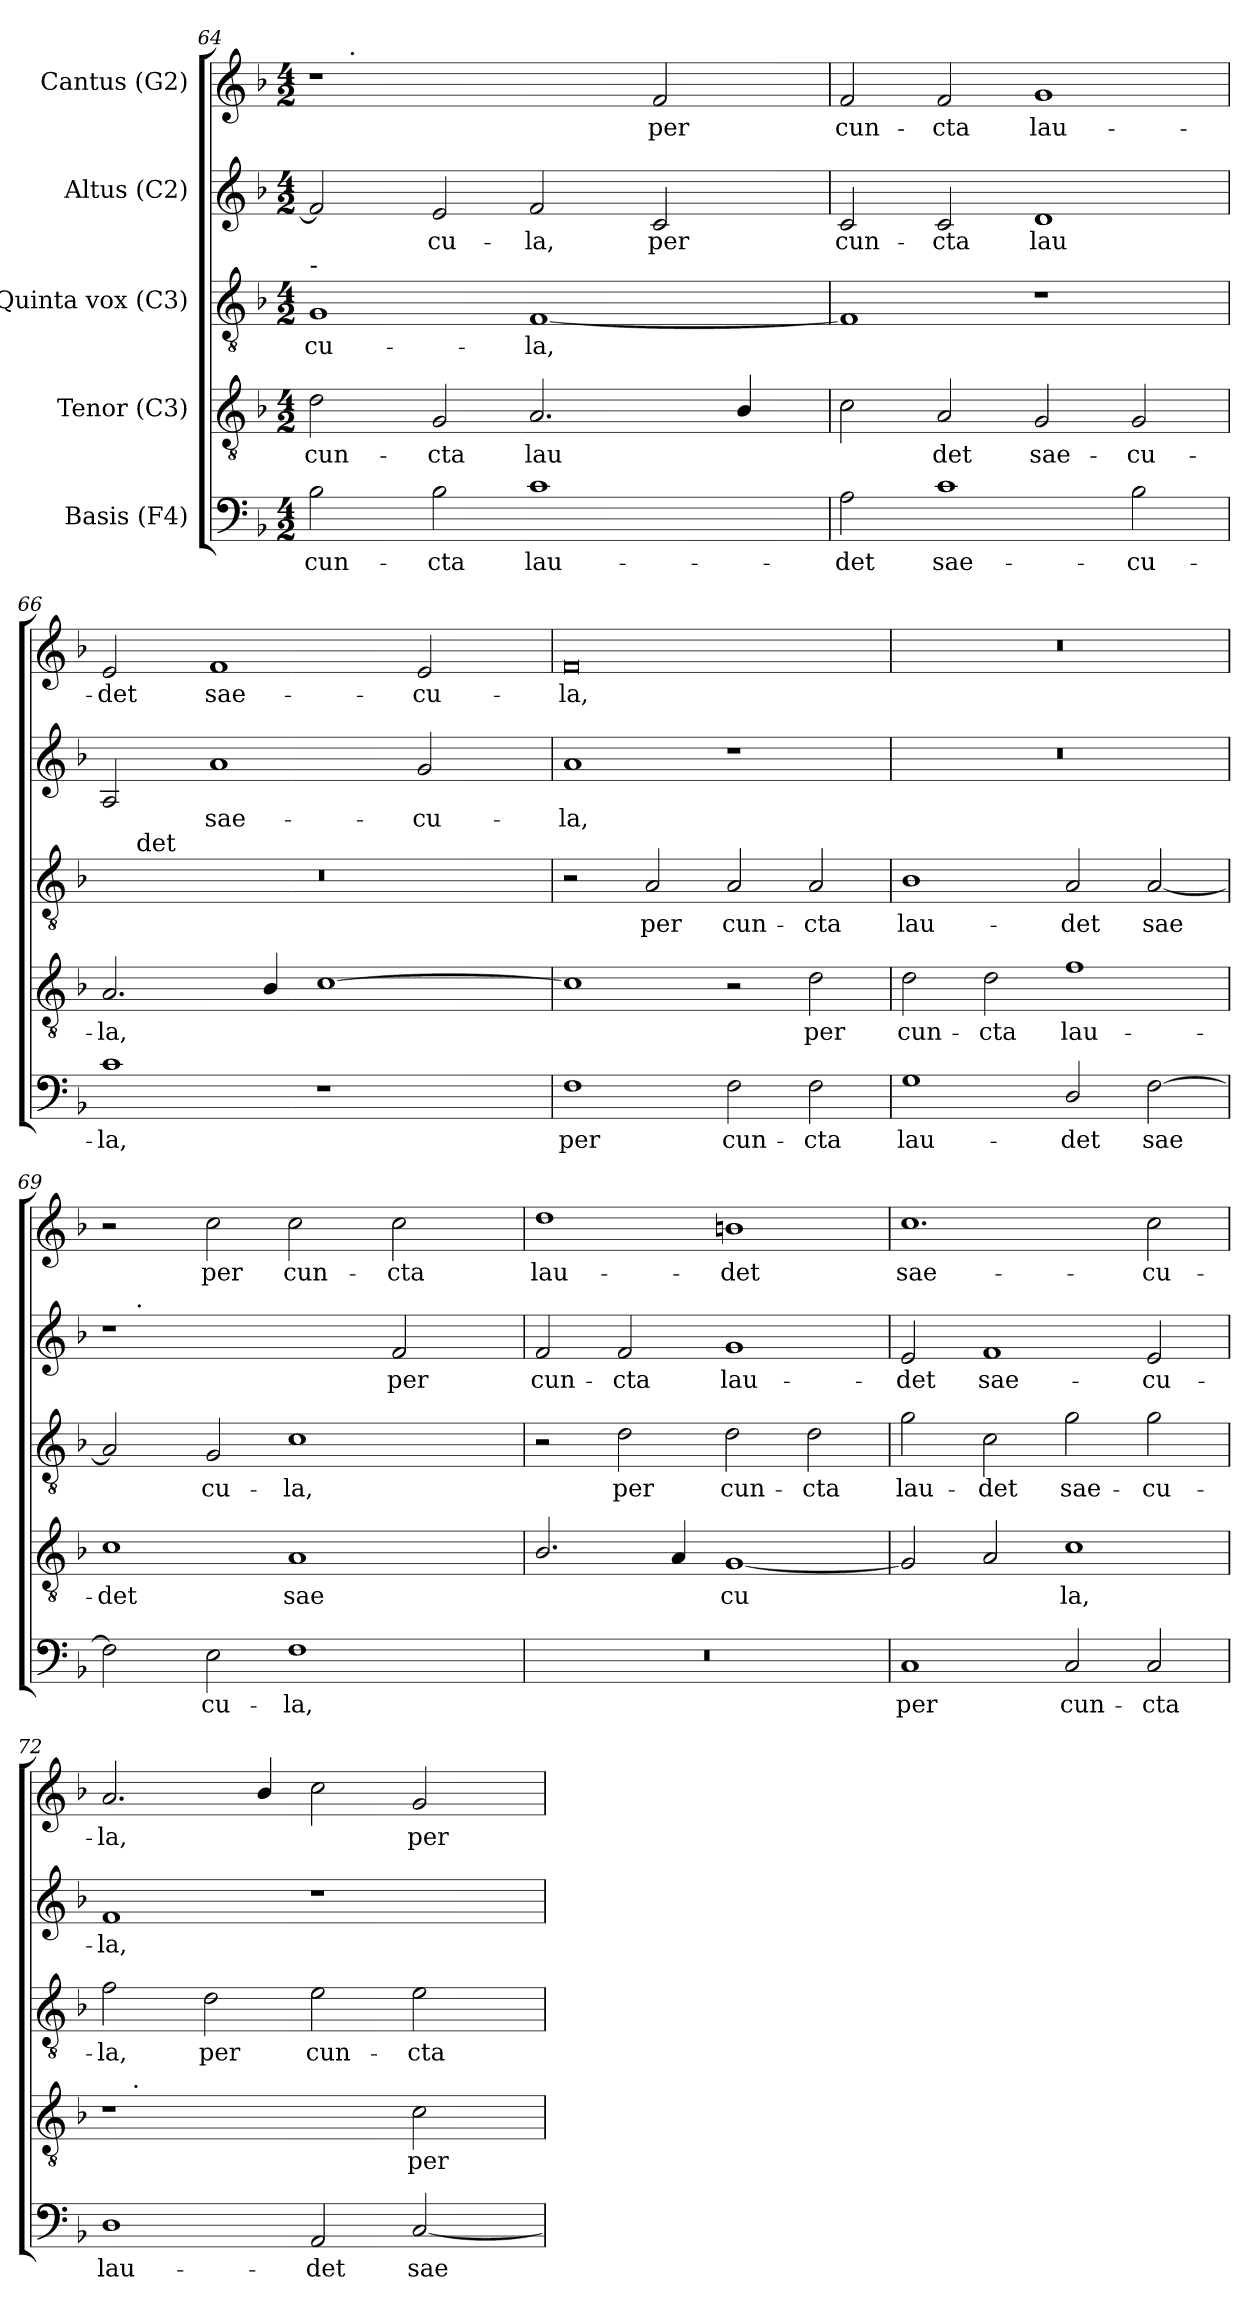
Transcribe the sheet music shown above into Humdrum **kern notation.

**kern	**text	**kern	**text	**kern	**text	**kern	**text	**kern	**text
*part5	*part5	*part4	*part4	*part3	*part3	*part2	*part2	*part1	*part1
*staff5	*staff5	*staff4	*staff4	*staff3	*staff3	*staff2	*staff2	*staff1	*staff1
*I"Basis (F4)	*	*I"Tenor (C3)	*	*I"Quinta vox (C3)	*	*I"Altus (C2)	*	*I"Cantus (G2)	*
!!LO:PB:g=z
*clefF4	*	*clefGv2	*	*clefGv2	*	*clefG2	*	*clefG2	*
*k[b-]	*	*k[b-]	*	*k[b-]	*	*k[b-]	*	*k[b-]	*
*F:	*	*F:	*	*F:	*	*F:	*	*F:	*
*M4/2	*	*M4/2	*	*M4/2	*	*M4/2	*	*M4/2	*
=64	=64	=64	=64	=64	=64	=64	=64	=64	=64
!	!	!	!	!LO:TX:a:t=-	!	!	!	!	!
!	!LO:LY:b:rj	!	!LO:LY:b:rj	!	!LO:LY:b:cj	!	!LO:LY:b:cj	!	!
*	*	*	*	*	*	*	*	*^	*
2B-\	cun-	2d\	cun-	1G	-cu-	2f/]	--	1r	16..ryy	.
!	!	!	!	!	!	!	!	!	!LO:TX:a:t=.	!
.	.	.	.	.	.	.	.	.	1ryy	.
!	!LO:LY:b:rj	!	!LO:LY:b:rj	!	!	!	!LO:LY:b:cj	!	!	!
2B-\	-cta	2G/	-cta	.	.	2e/	-cu-	.	.	.
!	!LO:LY:b:rj	!	!LO:LY:b:rj	!	!LO:LY:b:cj	!	!LO:LY:b:cj	!	!	!
1c	lau-	2.A/	lau-	[<1F	-la,	2f/	-la,	2ryy	.	.
.	.	.	.	.	.	.	.	.	2ryy	.
!	!	!	!	!	!	!	!LO:LY:b:cj	!	!	!LO:LY:b:rj
.	.	.	.	.	.	2c/	per	2f/	.	per
.	.	.	.	.	.	.	.	.	4ryy	.
!	!	!	!LO:LY:b:rj	!	!	!	!	!	!	!
.	.	4B-/	--	.	.	.	.	.	.	.
.	.	.	.	.	.	.	.	.	8ryy	.
.	.	.	.	.	.	.	.	.	64ryy	.
=65	=65	=65	=65	=65	=65	=65	=65	=65	=65	=65
!	!LO:LY:b:rj	!	!LO:LY:b:rj	!	!LO:LY:b:cj	!	!LO:LY:b:cj	!	!	!LO:LY:b:rj
*	*	*	*	*	*	*	*	*v	*v	*
2A\	-det	2c\	--	1F]	.	2c/	cun-	2f/	cun-
!	!LO:LY:b:rj	!	!LO:LY:b:rj	!	!	!	!LO:LY:b:cj	!	!LO:LY:b:rj
1c	sae-	2A/	-det	.	.	2c/	-cta	2f/	-cta
!	!	!	!LO:LY:b:rj	!	!	!	!LO:LY:b:cj	!	!LO:LY:b:rj
.	.	2G/	sae-	1r	.	1d	lau-	1g	lau-
!	!LO:LY:b:rj	!	!LO:LY:b:rj	!	!	!	!	!	!
2B-\	-cu-	2G/	-cu-	.	.	.	.	.	.
=66	=66	=66	=66	=66	=66	=66	=66	=66	=66
!	!LO:LY:b:rj	!	!LO:LY:b:rj	!	!	!	!LO:LY:b:cj	!	!LO:LY:b:rj
*	*	*	*	*^	*	*	*	*	*
1c	-la,	2.A/	-la,	0r	16ryy	.	2A/	--	2e/	-det
.	.	.	.	.	64ryy	.	.	.	.	.
!	!	!	!	!	!LO:TX:a:t=det	!	!	!	!	!
.	.	.	.	.	1ryy	.	.	.	.	.
!	!	!	!	!	!	!	!	!LO:LY:b:cj	!	!LO:LY:b:rj
.	.	.	.	.	.	.	1a	-sae-	1f	sae-
!	!	!	!LO:LY:b:rj	!	!	!	!	!	!	!
.	.	4B-/	.	.	.	.	.	.	.	.
!	!	!	!LO:LY:b:rj	!	!	!	!	!	!	!
1r	.	[>1c	.	.	.	.	.	.	.	.
.	.	.	.	.	2ryy	.	.	.	.	.
!	!	!	!	!	!	!	!	!LO:LY:b:cj	!	!LO:LY:b:rj
.	.	.	.	.	.	.	2g/	-cu-	2e/	-cu-
.	.	.	.	.	4ryy	.	.	.	.	.
.	.	.	.	.	8ryy	.	.	.	.	.
.	.	.	.	.	32.ryy	.	.	.	.	.
=67	=67	=67	=67	=67	=67	=67	=67	=67	=67	=67
!	!LO:LY:b:rj	!	!LO:LY:b:rj	!	!	!	!	!LO:LY:b:cj	!	!LO:LY:b:rj
*	*	*	*	*v	*v	*	*	*	*	*
1F	per	1c]	.	2r	.	1a	-la,	0f	-la,
!	!	!	!	!	!LO:LY:b:cj	!	!	!	!
.	.	.	.	2A/	per	.	.	.	.
!	!LO:LY:b:rj	!	!	!	!LO:LY:b:cj	!	!	!	!
2F\	cun-	2r	.	2A/	cun-	1r	.	.	.
!	!LO:LY:b:rj	!	!LO:LY:b:rj	!	!LO:LY:b:cj	!	!	!	!
2F\	-cta	2d\	per	2A/	-cta	.	.	.	.
=68	=68	=68	=68	=68	=68	=68	=68	=68	=68
!	!LO:LY:b:rj	!	!LO:LY:b:rj	!	!LO:LY:b:cj	!	!	!	!
1G	lau-	2d\	cun-	1B-	lau-	0r	.	0r	.
!	!	!	!LO:LY:b:rj	!	!	!	!	!	!
.	.	2d\	-cta	.	.	.	.	.	.
!	!LO:LY:b:rj	!	!LO:LY:b:rj	!	!LO:LY:b:cj	!	!	!	!
2D/	-det	1f	lau-	2A/	-det	.	.	.	.
!	!LO:LY:b:rj	!	!	!	!LO:LY:b:cj	!	!	!	!
[<2F\	sae-	.	.	[<2A/	sae-	.	.	.	.
!!LO:LB:g=z
=69	=69	=69	=69	=69	=69	=69	=69	=69	=69
!	!LO:LY:b:rj	!	!LO:LY:b:rj	!	!LO:LY:b:cj	!	!	!	!
*	*	*	*	*	*	*^	*	*	*
2F\]	--	1c	-det	2A/]	--	1r	16..ryy	.	2r	.
!	!	!	!	!	!	!	!LO:TX:a:t=.	!	!	!
.	.	.	.	.	.	.	1ryy	.	.	.
!	!LO:LY:b:rj	!	!	!	!LO:LY:b:cj	!	!	!	!	!LO:LY:b:rj
2E\	-cu-	.	.	2G/	-cu-	.	.	.	2cc\	per
!	!LO:LY:b:rj	!	!LO:LY:b:rj	!	!LO:LY:b:cj	!	!	!	!	!LO:LY:b:rj
1F	-la,	1A	sae-	1c	-la,	2ryy	.	.	2cc\	cun-
.	.	.	.	.	.	.	2ryy	.	.	.
!	!	!	!	!	!	!	!	!LO:LY:b:cj	!	!LO:LY:b:rj
.	.	.	.	.	.	2f/	.	per	2cc\	-cta
.	.	.	.	.	.	.	4ryy	.	.	.
.	.	.	.	.	.	.	8ryy	.	.	.
.	.	.	.	.	.	.	64ryy	.	.	.
=70	=70	=70	=70	=70	=70	=70	=70	=70	=70	=70
!	!	!	!LO:LY:b:rj	!	!	!	!	!LO:LY:b:cj	!	!LO:LY:b:rj
*	*	*	*	*	*	*v	*v	*	*	*
0r	.	2.B-/	--	2r	.	2f/	cun-	1dd	lau-
!	!	!	!	!	!LO:LY:b:cj	!	!LO:LY:b:cj	!	!
.	.	.	.	2d\	per	2f/	-cta	.	.
!	!	!	!LO:LY:b:rj	!	!	!	!	!	!
.	.	4A/	--	.	.	.	.	.	.
!	!	!	!LO:LY:b:rj	!	!LO:LY:b:cj	!	!LO:LY:b:cj	!	!LO:LY:b:rj
.	.	[<1G	-cu-	2d\	cun-	1g	lau-	1bn	-det
!	!	!	!	!	!LO:LY:b:cj	!	!	!	!
.	.	.	.	2d\	-cta	.	.	.	.
=71	=71	=71	=71	=71	=71	=71	=71	=71	=71
!	!LO:LY:b:rj	!	!LO:LY:b:rj	!	!LO:LY:b:cj	!	!LO:LY:b:cj	!	!LO:LY:b:rj
1C	per	2G/]	--	2g\	lau-	2e/	-det	1.cc	sae-
!	!	!	!LO:LY:b:rj	!	!LO:LY:b:cj	!	!LO:LY:b:cj	!	!
.	.	2A/	--	2c\	-det	1f	sae-	.	.
!	!LO:LY:b:rj	!	!LO:LY:b:rj	!	!LO:LY:b:cj	!	!	!	!
2C/	cun-	1c	-la,	2g\	sae-	.	.	.	.
!	!LO:LY:b:rj	!	!	!	!LO:LY:b:cj	!	!LO:LY:b:cj	!	!LO:LY:b:rj
2C/	-cta	.	.	2g\	-cu-	2e/	-cu-	2cc\	-cu-
=72	=72	=72	=72	=72	=72	=72	=72	=72	=72
!	!LO:LY:b:rj	!	!	!	!LO:LY:b:cj	!	!LO:LY:b:cj	!	!LO:LY:b:rj
*	*	*^	*	*	*	*	*	*	*
1D	lau-	1r	16.ryy	.	2f\	-la,	1f	-la,	2.a/	-la,
!	!	!	!LO:TX:a:t=.	!	!	!	!	!	!	!
.	.	.	1ryy	.	.	.	.	.	.	.
!	!	!	!	!	!	!LO:LY:b:cj	!	!	!	!
.	.	.	.	.	2d\	per	.	.	.	.
!	!	!	!	!	!	!	!	!	!	!LO:LY:b:rj
.	.	.	.	.	.	.	.	.	4b-/	.
!	!LO:LY:b:rj	!	!	!	!	!LO:LY:b:cj	!	!	!	!LO:LY:b:rj
2AA/	-det	2ryy	.	.	2e\	cun-	1r	.	2cc\	.
.	.	.	2ryy	.	.	.	.	.	.	.
!	!LO:LY:b:rj	!	!	!LO:LY:b:rj	!	!LO:LY:b:cj	!	!	!	!LO:LY:b:rj
[<2C/	sae-	2c\	.	per	2e\	-cta	.	.	2g/	per
.	.	.	4ryy	.	.	.	.	.	.	.
.	.	.	8ryy	.	.	.	.	.	.	.
.	.	.	32ryy	.	.	.	.	.	.	.
*	*	*v	*v	*	*	*	*	*	*	*
=	=	=	=	=	=	=	=	=	=
*-	*-	*-	*-	*-	*-	*-	*-	*-	*-
